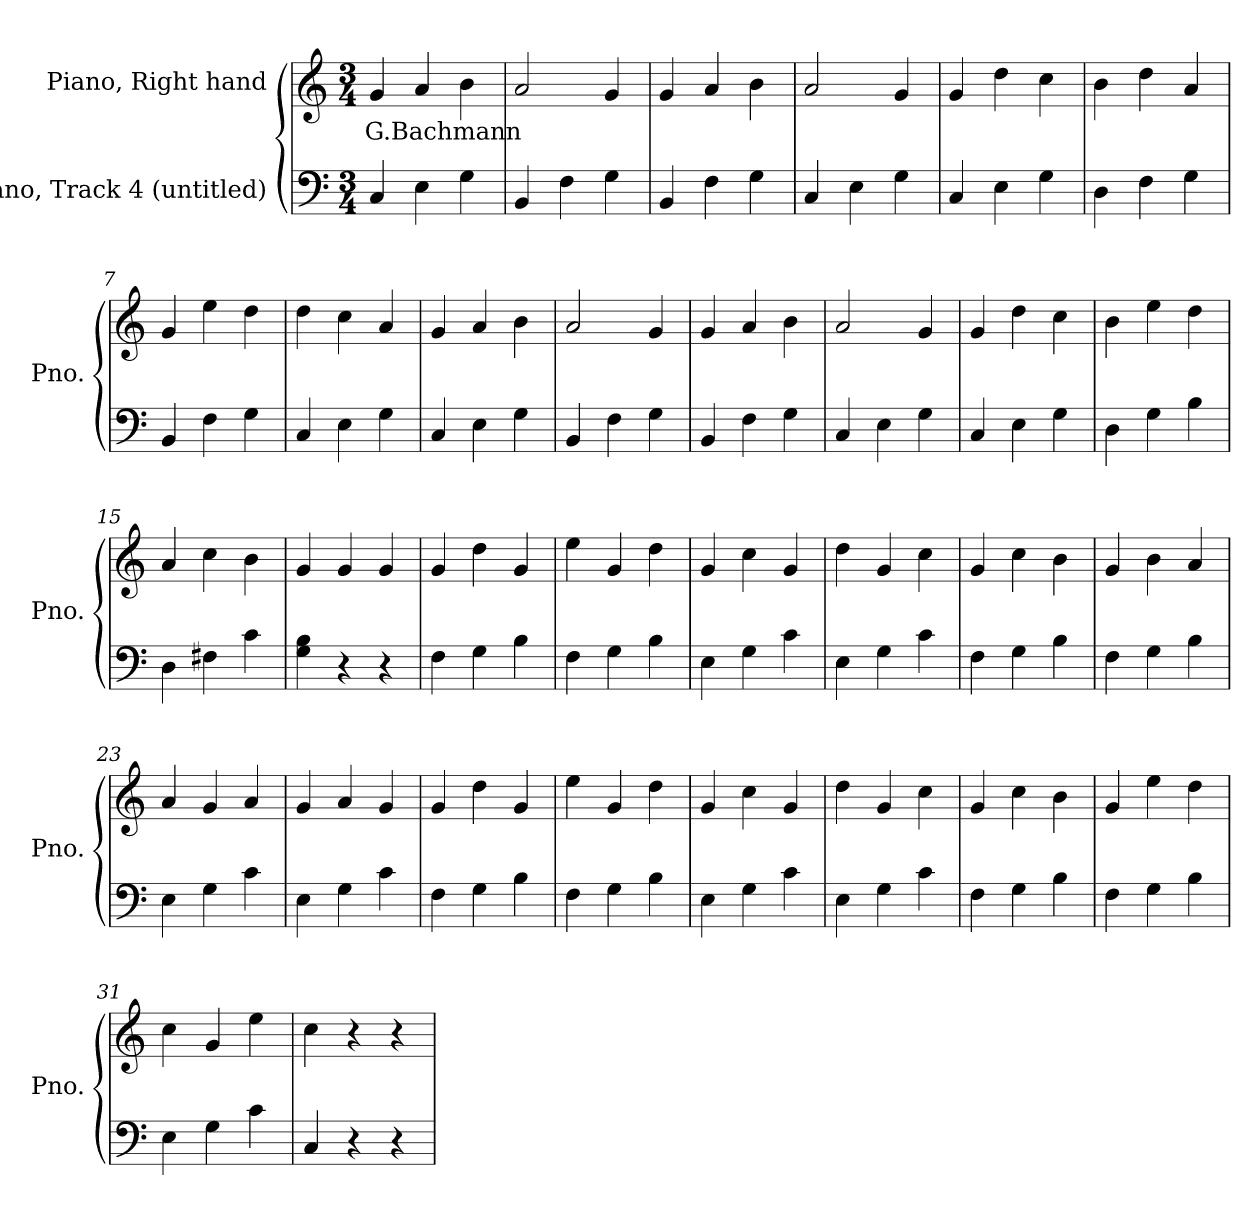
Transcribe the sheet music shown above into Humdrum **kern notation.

**kern	**kern	**text
*part2	*part1	*part1
*staff2	*staff1	*staff1
*I"Piano, Track 4 (untitled)	*I"Piano, Right hand	*
*I'Pno.	*I'Pno.	*
*clefF4	*clefG2	*
*k[]	*k[]	*
*M3/4	*M3/4	*
*MM120	*MM120	*
=1	=1	=1
!	!	!LO:LY:b
4C/	4g/	G.Bachmann
4E\	4a/	.
4G\	4b\	.
=2	=2	=2
4BB/	2a/	.
4F\	.	.
4G\	4g/	.
=3	=3	=3
4BB/	4g/	.
4F\	4a/	.
4G\	4b\	.
=4	=4	=4
4C/	2a/	.
4E\	.	.
4G\	4g/	.
=5	=5	=5
4C/	4g/	.
4E\	4dd\	.
4G\	4cc\	.
=6	=6	=6
4D\	4b\	.
4F\	4dd\	.
4G\	4a/	.
=7	=7	=7
4BB/	4g/	.
4F\	4ee\	.
4G\	4dd\	.
!!LO:LB:g=z
=8	=8	=8
4C/	4dd\	.
4E\	4cc\	.
4G\	4a/	.
=9	=9	=9
4C/	4g/	.
4E\	4a/	.
4G\	4b\	.
=10	=10	=10
4BB/	2a/	.
4F\	.	.
4G\	4g/	.
=11	=11	=11
4BB/	4g/	.
4F\	4a/	.
4G\	4b\	.
=12	=12	=12
4C/	2a/	.
4E\	.	.
4G\	4g/	.
=13	=13	=13
4C/	4g/	.
4E\	4dd\	.
4G\	4cc\	.
=14	=14	=14
4D\	4b\	.
4G\	4ee\	.
4B\	4dd\	.
=15	=15	=15
4D\	4a/	.
4F#X\	4cc\	.
4c\	4b\	.
=16	=16	=16
4G\ 4B\	4g/	.
4r	4g/	.
4r	4g/	.
=17	=17	=17
4F\	4g/	.
4G\	4dd\	.
4B\	4g/	.
!!LO:LB:g=z
=18	=18	=18
4F\	4ee\	.
4G\	4g/	.
4B\	4dd\	.
=19	=19	=19
4E\	4g/	.
4G\	4cc\	.
4c\	4g/	.
=20	=20	=20
4E\	4dd\	.
4G\	4g/	.
4c\	4cc\	.
=21	=21	=21
4F\	4g/	.
4G\	4cc\	.
4B\	4b\	.
=22	=22	=22
4F\	4g/	.
4G\	4b\	.
4B\	4a/	.
=23	=23	=23
4E\	4a/	.
4G\	4g/	.
4c\	4a/	.
=24	=24	=24
4E\	4g/	.
4G\	4a/	.
4c\	4g/	.
=25	=25	=25
4F\	4g/	.
4G\	4dd\	.
4B\	4g/	.
=26	=26	=26
4F\	4ee\	.
4G\	4g/	.
4B\	4dd\	.
=27	=27	=27
4E\	4g/	.
4G\	4cc\	.
4c\	4g/	.
!!LO:LB:g=z
=28	=28	=28
4E\	4dd\	.
4G\	4g/	.
4c\	4cc\	.
=29	=29	=29
4F\	4g/	.
4G\	4cc\	.
4B\	4b\	.
=30	=30	=30
4F\	4g/	.
4G\	4ee\	.
4B\	4dd\	.
=31	=31	=31
4E\	4cc\	.
4G\	4g/	.
4c\	4ee\	.
=32	=32	=32
4C/	4cc\	.
4r	4r	.
4r	4r	.
=	=	=
*-	*-	*-
